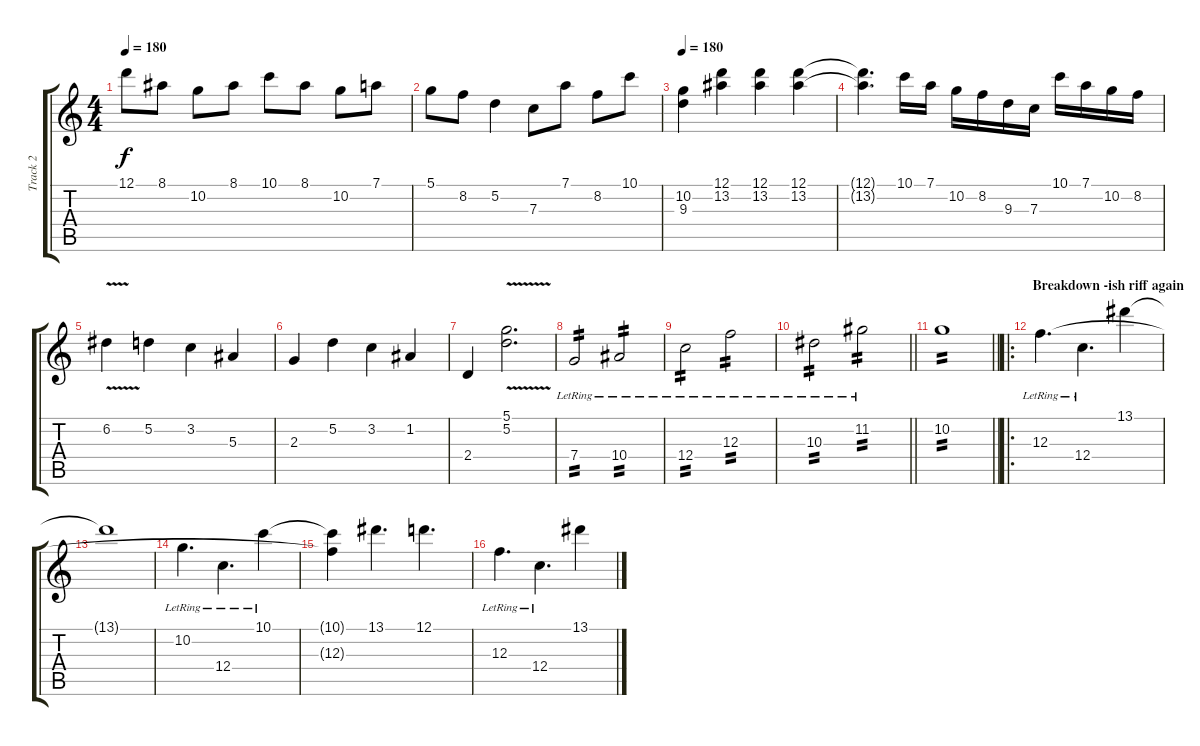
\track ("Track 2" "Track 2") {instrument electricguitarjazz}
\staff {score tabs}
\tuning (D4 A3 F3 C3 G2 C2) {hide}
\ts (4 4)
\tempo 180
\clef g2
\ks c
12.1.8{dy f} 8.1.8 10.2.8 8.1.8 10.1.8 8.1.8 10.2.8 7.1.8 |
5.1.8 8.2.8 5.2.4 7.3.8 7.1.8 8.2.8 10.1.8 |
\tempo 180
(10.2 9.3).4 (12.1 13.2).4 (12.1 13.2).4 (12.1 13.2).4 |
(12.1{t} 13.2{t}).4{d} 10.1.16 7.1.16 10.2.16 8.2.16 9.3.16 7.3.16 10.1.16 7.1.16 10.2.16 8.2.16 |
6.2{v}.4 5.2.4 3.2.4 5.3.4 |
2.3.4 5.2.4 3.2.4 1.2.4 |
2.4.4 (5.1{v} 5.2{v}).2{d} |
7.4{lr}.2{tp 2} 10.4{lr}.2{tp 2} |
12.4{lr}.2{tp 2} 12.3{lr}.2{tp 2} |
\barLineRight lightlight
10.3{lr}.2{tp 2} 11.2{lr}.2{tp 2} |
\barLineRight lightlight
10.2.1{tp 2} |
\ro
\section ("" "Breakdown -ish riff again")
12.3{lr}.4{d} 12.4{lr}.4{d} 13.1.4 |
13.1{t}.1 |
10.2{lr}.4{d} 12.4{lr}.4{d} 10.1{lr}.4 |
(10.1{t} 12.3{t}).4 13.1.4{d} 12.1.4{d} |
12.3{lr}.4{d} 12.4{lr}.4{d} 13.1.4
